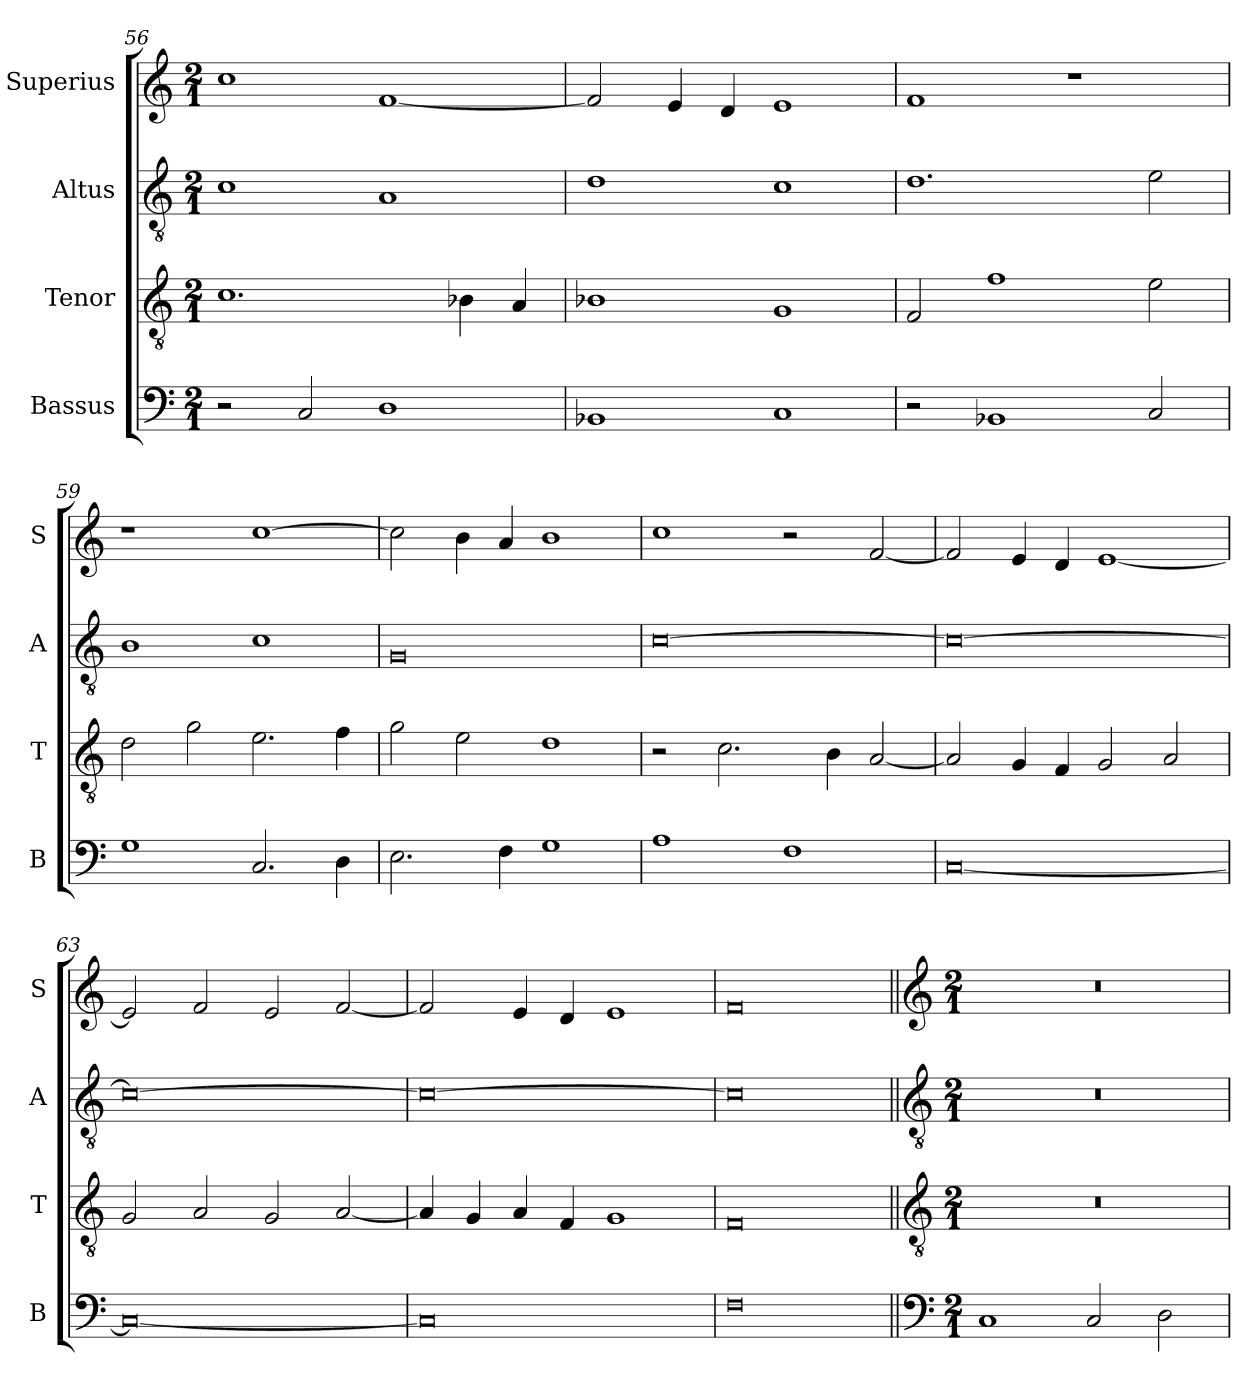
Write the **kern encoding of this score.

**kern	**kern	**kern	**kern
*part4	*part3	*part2	*part1
*staff4	*staff3	*staff2	*staff1
*I"Bassus	*I"Tenor	*I"Altus	*I"Superius
*I'B	*I'T	*I'A	*I'S
*clefF4	*clefGv2	*clefGv2	*clefG2
*k[]	*k[]	*k[]	*k[]
*M2/1	*M2/1	*M2/1	*M2/1
=56	=56	=56	=56
2r	1.c	1c	1cc
2C/	.	.	.
1D	.	1A	[1f
.	4B-X\	.	.
.	4A/	.	.
=57	=57	=57	=57
1BB-X	1B-X	1d	2f/]
.	.	.	4e/
.	.	.	4d/
1C	1G	1c	1e
=58	=58	=58	=58
2r	2F/	1.d	1f
1BB-X	1f	.	.
.	.	.	1r
2C/	2e\	2e\	.
=59	=59	=59	=59
1G	2d\	1B	1r
.	2g\	.	.
2.C/	2.e\	1c	[1cc
4D\	4f\	.	.
=60	=60	=60	=60
2.E\	2g\	0G	2cc\]
.	2e\	.	4b\
4F\	.	.	4a/
1G	1d	.	1b
=61	=61	=61	=61
1A	2r	[0c	1cc
.	2.c\	.	.
1F	.	.	2r
.	4B\	.	.
.	[2A/	.	[2f/
=62	=62	=62	=62
[0C	2A/]	0c_	2f/]
.	4G/	.	4e/
.	4F/	.	4d/
.	2G/	.	[1e
.	2A/	.	.
=63	=63	=63	=63
0C_	2G/	0c_	2e/]
.	2A/	.	2f/
.	2G/	.	2e/
.	[2A/	.	[2f/
=64	=64	=64	=64
0C]	4A/]	0c_	2f/]
.	4G/	.	.
.	4A/	.	4e/
.	4F/	.	4d/
.	1G	.	1e
=65	=65	=65	=65
0F	0F	0c]	0f
!!LO:LB:g=z
=66||	=66||	=66||	=66||
*clefF4	*clefGv2	*clefGv2	*clefG2
*k[]	*k[]	*k[]	*k[]
*M2/1	*M2/1	*M2/1	*M2/1
1C	0r	0r	0r
2C/	.	.	.
2D\	.	.	.
=	=	=	=
*-	*-	*-	*-
